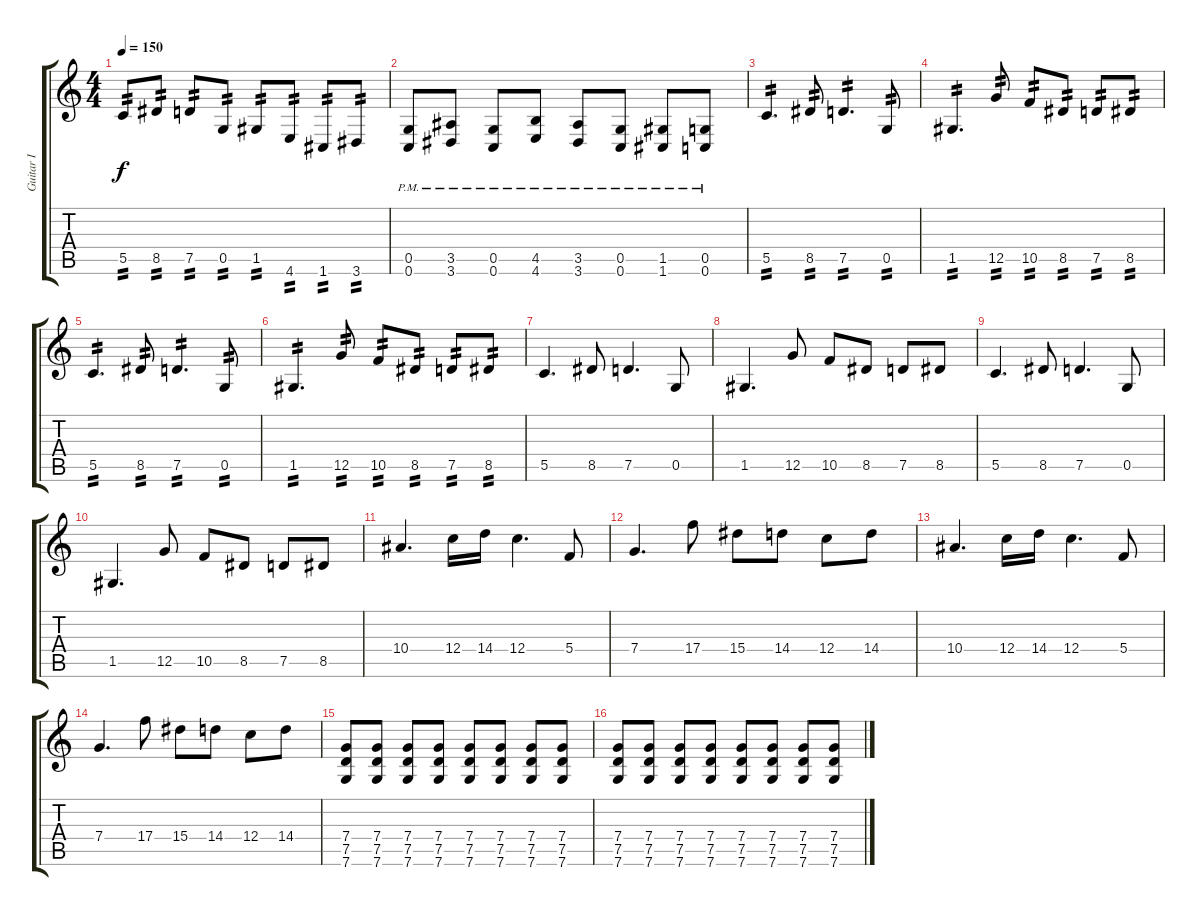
\track ("Guitar I" "Guitar I") {instrument distortionguitar}
\staff {score tabs}
\tuning (D4 A3 F3 C3 G2 C2) {hide}
\ts (4 4)
\tempo 150
\clef g2
\ks c
5.5.8{tp 2 dy f} 8.5.8{tp 2} 7.5.8{tp 2} 0.5.8{tp 2} 1.5.8{tp 2} 4.6.8{tp 2} 1.6.8{tp 2} 3.6.8{tp 2} |
(0.5{pm} 0.6{pm}).8 (3.5{pm} 3.6{pm}).8 (0.5{pm} 0.6{pm}).8 (4.5{pm} 4.6{pm}).8 (3.5{pm} 3.6{pm}).8 (0.5{pm} 0.6{pm}).8 (1.5{pm} 1.6{pm}).8 (0.5{pm} 0.6{pm}).8 |
5.5.4{d tp 2} 8.5.8{tp 2} 7.5.4{d tp 2} 0.5.8{tp 2} |
1.5.4{d tp 2} 12.5.8{tp 2} 10.5.8{tp 2} 8.5.8{tp 2} 7.5.8{tp 2} 8.5.8{tp 2} |
5.5.4{d tp 2} 8.5.8{tp 2} 7.5.4{d tp 2} 0.5.8{tp 2} |
1.5.4{d tp 2} 12.5.8{tp 2} 10.5.8{tp 2} 8.5.8{tp 2} 7.5.8{tp 2} 8.5.8{tp 2} |
5.5.4{d} 8.5.8 7.5.4{d} 0.5.8 |
1.5.4{d} 12.5.8 10.5.8 8.5.8 7.5.8 8.5.8 |
5.5.4{d} 8.5.8 7.5.4{d} 0.5.8 |
1.5.4{d} 12.5.8 10.5.8 8.5.8 7.5.8 8.5.8 |
10.4.4{d} 12.4.16 14.4.16 12.4.4{d} 5.4.8 |
7.4.4{d} 17.4.8 15.4.8 14.4.8 12.4.8 14.4.8 |
10.4.4{d} 12.4.16 14.4.16 12.4.4{d} 5.4.8 |
7.4.4{d} 17.4.8 15.4.8 14.4.8 12.4.8 14.4.8 |
(7.4 7.5 7.6).8 (7.4 7.5 7.6).8 (7.4 7.5 7.6).8 (7.4 7.5 7.6).8 (7.4 7.5 7.6).8 (7.4 7.5 7.6).8 (7.4 7.5 7.6).8 (7.4 7.5 7.6).8 |
(7.4 7.5 7.6).8 (7.4 7.5 7.6).8 (7.4 7.5 7.6).8 (7.4 7.5 7.6).8 (7.4 7.5 7.6).8 (7.4 7.5 7.6).8 (7.4 7.5 7.6).8 (7.4 7.5 7.6).8
